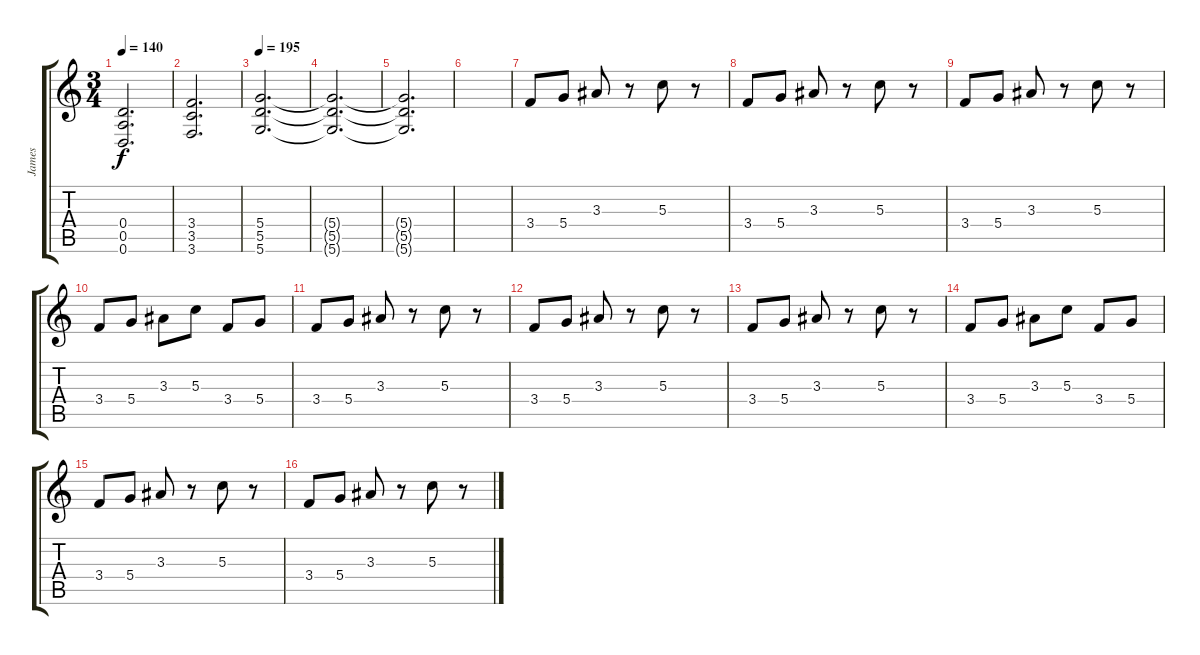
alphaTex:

\track ("James" "James") {instrument distortionguitar}
\staff {score tabs}
\tuning (E4 B3 G3 D3 A2 D2) {hide}
\ts (3 4)
\tempo 140
\clef g2
\ks c
(0.4 0.5 0.6).2{d dy f} |
(3.4 3.5 3.6).2{d} |
\tempo 195
(5.4 5.5 5.6).2{d volume 0} |
(5.4{t} 5.5{t} 5.6{t}).2{d} |
(5.4{t} 5.5{t} 5.6{t}).2{d} |
|
3.4.8{volume 15 instrument electricguitarjazz} 5.4.8 3.3.8 r.8 5.3.8 r.8 |
3.4.8 5.4.8 3.3.8 r.8 5.3.8 r.8 |
3.4.8 5.4.8 3.3.8 r.8 5.3.8 r.8 |
3.4.8 5.4.8 3.3.8 5.3.8 3.4.8 5.4.8 |
3.4.8{instrument electricguitarjazz} 5.4.8 3.3.8 r.8 5.3.8 r.8 |
3.4.8 5.4.8 3.3.8 r.8 5.3.8 r.8 |
3.4.8 5.4.8 3.3.8 r.8 5.3.8 r.8 |
3.4.8 5.4.8 3.3.8 5.3.8 3.4.8 5.4.8 |
3.4.8{instrument electricguitarjazz} 5.4.8 3.3.8 r.8 5.3.8 r.8 |
3.4.8 5.4.8 3.3.8 r.8 5.3.8 r.8
